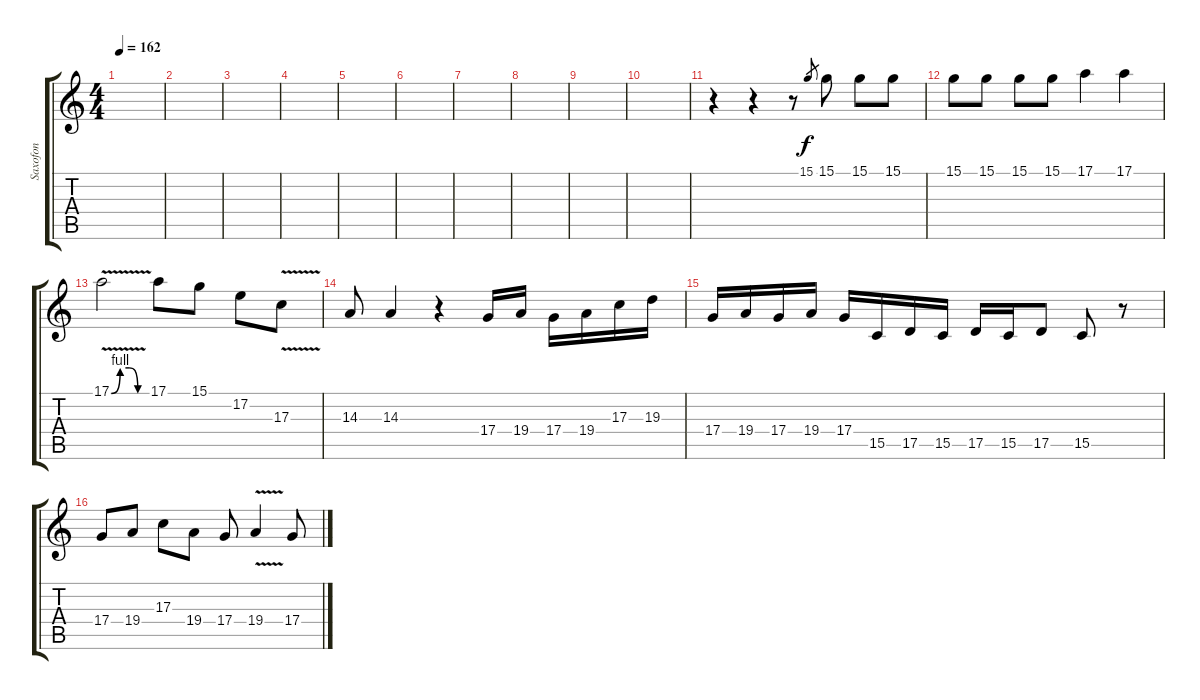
\track ("Saxofon" "Saxofon") {instrument altosax}
\staff {score tabs}
\tuning (E4 B3 G3 D3 A2 E2) {hide}
\ts (4 4)
\tempo 162
\clef g2
\ks c
|
|
|
|
|
|
|
|
|
|
r.4 r.4 r.8 15.1.8{gr} 15.1.8 15.1.8 15.1.8 |
15.1.8 15.1.8 15.1.8 15.1.8 17.1.4 17.1.4 |
17.1{be (custom 0 0 15 4 30 4 45 0 60 0) v}.2 17.1.8 15.1.8 17.2.8 17.3{v}.8 |
14.3.8 14.3.4 r.4 17.4.16 19.4.16 17.4.16 19.4.16 17.3.16 19.3.16 |
17.4.16 19.4.16 17.4.16 19.4.16 17.4.16 15.5.16 17.5.16 15.5.16 17.5.16 15.5.16 17.5.8 15.5.8 r.8 |
17.4.8 19.4.8 17.3.8 19.4.8 17.4.8 19.4{v}.4 17.4.8
